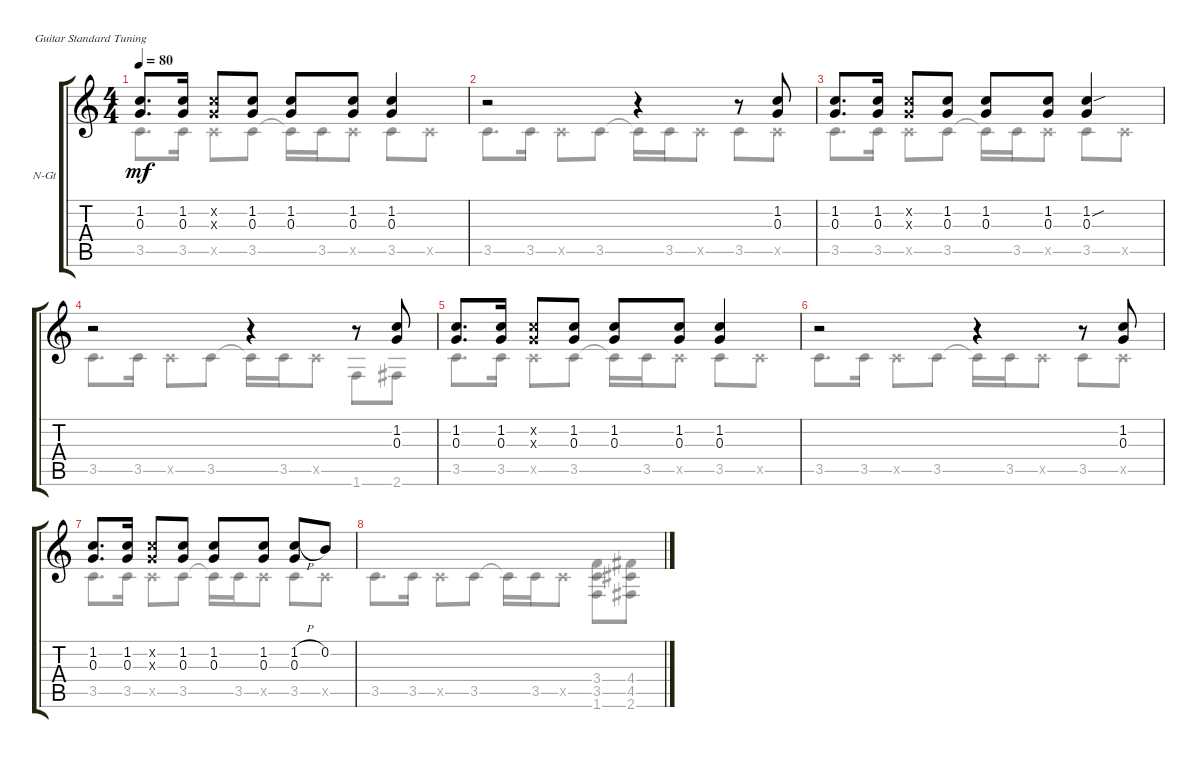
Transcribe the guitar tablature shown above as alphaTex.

\defaultSystemsLayout 4
\bracketExtendMode groupsimilarinstruments
\firstSystemTrackNameOrientation horizontal
\otherSystemsTrackNameOrientation horizontal
\track ("Nylon Guitar" "N-Gt") {instrument acousticguitarnylon}
\staff {score tabs}
\tuning (E4 B3 G3 D3 A2 E2)
\voice
\ts (4 4)
\tempo 80
\clef g2
\ks c
(1.2 0.3).8{d dy mf} (1.2 0.3).16 (1.2{x} 0.3{x}).8 (1.2 0.3).8 (1.2 0.3).8 (1.2 0.3).8 (1.2 0.3).4 |
r.2 r.4 r.8 (1.2 0.3).8 |
(1.2 0.3).8{d} (1.2 0.3).16 (1.2{x} 0.3{x}).8 (1.2 0.3).8 (1.2 0.3).8 (1.2 0.3).8 (1.2{sou} 0.3).4 |
r.2 r.4 r.8 (1.2 0.3).8 |
(1.2 0.3).8{d} (1.2 0.3).16 (1.2{x} 0.3{x}).8 (1.2 0.3).8 (1.2 0.3).8 (1.2 0.3).8 (1.2 0.3).4 |
r.2 r.4 r.8 (1.2 0.3).8 |
(1.2 0.3).8{d} (1.2 0.3).16 (1.2{x} 0.3{x}).8 (1.2 0.3).8 (1.2 0.3).8 (1.2 0.3).8 (1.2{h} 0.3).8 0.2.8 |
\voice
\clef g2
\ottava regular
\simile none
\ks c
3.5.8{d dy mf} 3.5.16 3.5{x}.8 3.5.8 3.5{t}.16 3.5.16 3.5{x}.8 3.5.8 3.5{x}.8 |
3.5.8{d} 3.5.16 3.5{x}.8 3.5.8 3.5{t}.16 3.5.16 3.5{x}.8 3.5.8 3.5{x}.8 |
3.5.8{d} 3.5.16 3.5{x}.8 3.5.8 3.5{t}.16 3.5.16 3.5{x}.8 3.5.8 3.5{x}.8 |
3.5.8{d} 3.5.16 3.5{x}.8 3.5.8 3.5{t}.16 3.5.16 3.5{x}.8 1.6.8 2.6.8 |
3.5.8{d} 3.5.16 3.5{x}.8 3.5.8 3.5{t}.16 3.5.16 3.5{x}.8 3.5.8 3.5{x}.8 |
3.5.8{d} 3.5.16 3.5{x}.8 3.5.8 3.5{t}.16 3.5.16 3.5{x}.8 3.5.8 3.5{x}.8 |
3.5.8{d} 3.5.16 3.5{x}.8 3.5.8 3.5{t}.16 3.5.16 3.5{x}.8 3.5.8 3.5{x}.8 |
3.5.8{d} 3.5.16 3.5{x}.8 3.5.8 3.5{t}.16 3.5.16 3.5{x}.8 (1.6 3.4 3.5).8 (2.6 4.5 4.4).8
